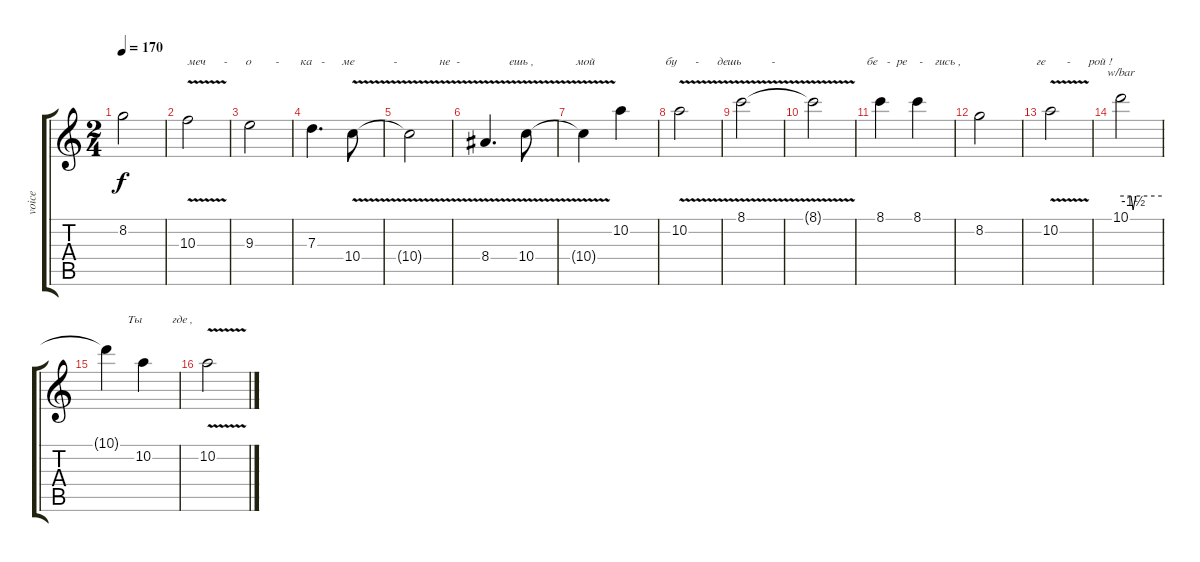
\track ("voice" "voice") {instrument synthbass1}
\staff {score tabs}
\tuning (E4 B3 G3 D3 A2 E2) {hide}
\ts (2 4)
\tempo 170
\clef g2
\ks c
8.2.2{dy f} |
10.3{v}.2{txt "меч      -      о        -       ка   -"} |
9.3.2 |
7.3.4{d txt "          ме             -              не  -  "} 10.4{v}.8 |
10.4{t}.2 |
8.4{v}.4{d txt "        ешь ,              мой"} 10.4{v}.8 |
10.4{t}.4 10.2.4{txt "               бу      -      дешь          -"} |
10.2{v}.2 |
8.1{v}.2 |
8.1{t}.2{txt "                  бе   -  ре    -    гись ,"} |
8.1.4 8.1.4 |
8.2.2{txt "                   ге       -      рой !"} |
10.2{v}.2 |
10.1.2{tbe (custom default 0 0 15 0 18 -6 22 0 60 0)} |
10.1{t}.4{txt "       Ты          где ,"} 10.2.4 |
10.2{v}.2
